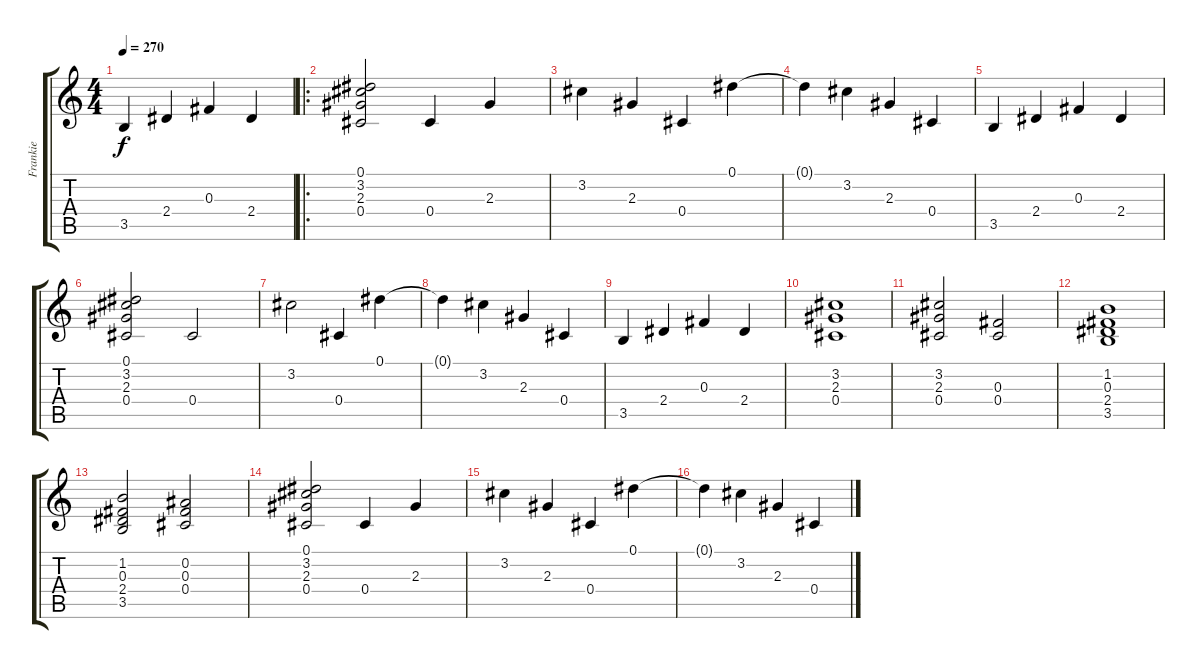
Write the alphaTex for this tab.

\track ("Frankie" "Frankie") {instrument electricguitarclean}
\staff {score tabs}
\tuning (Eb4 Bb3 Gb3 Db3 Ab2 Db2) {hide}
\ts (4 4)
\tempo 270
\clef g2
\ks c
3.5.4{dy f} 2.4.4 0.3.4 2.4.4 |
\ro
(0.1 3.2 2.3 0.4).2 0.4.4 2.3.4 |
3.2.4 2.3.4 0.4.4 0.1.4 |
0.1{t}.4 3.2.4 2.3.4 0.4.4 |
3.5.4 2.4.4 0.3.4 2.4.4 |
(0.1 3.2 2.3 0.4).2 0.4.2 |
3.2.2 0.4.4 0.1.4 |
0.1{t}.4 3.2.4 2.3.4 0.4.4 |
3.5.4 2.4.4 0.3.4 2.4.4 |
(3.2 2.3 0.4).1{instrument electricguitarclean} |
(3.2 2.3 0.4).2 (0.3 0.4).2 |
(1.2 0.3 2.4 3.5).1 |
(1.2 0.3 2.4 3.5).2 (0.2 0.3 0.4).2 |
(0.1 3.2 2.3 0.4).2 0.4.4 2.3.4 |
3.2.4 2.3.4 0.4.4 0.1.4 |
0.1{t}.4 3.2.4 2.3.4 0.4.4
